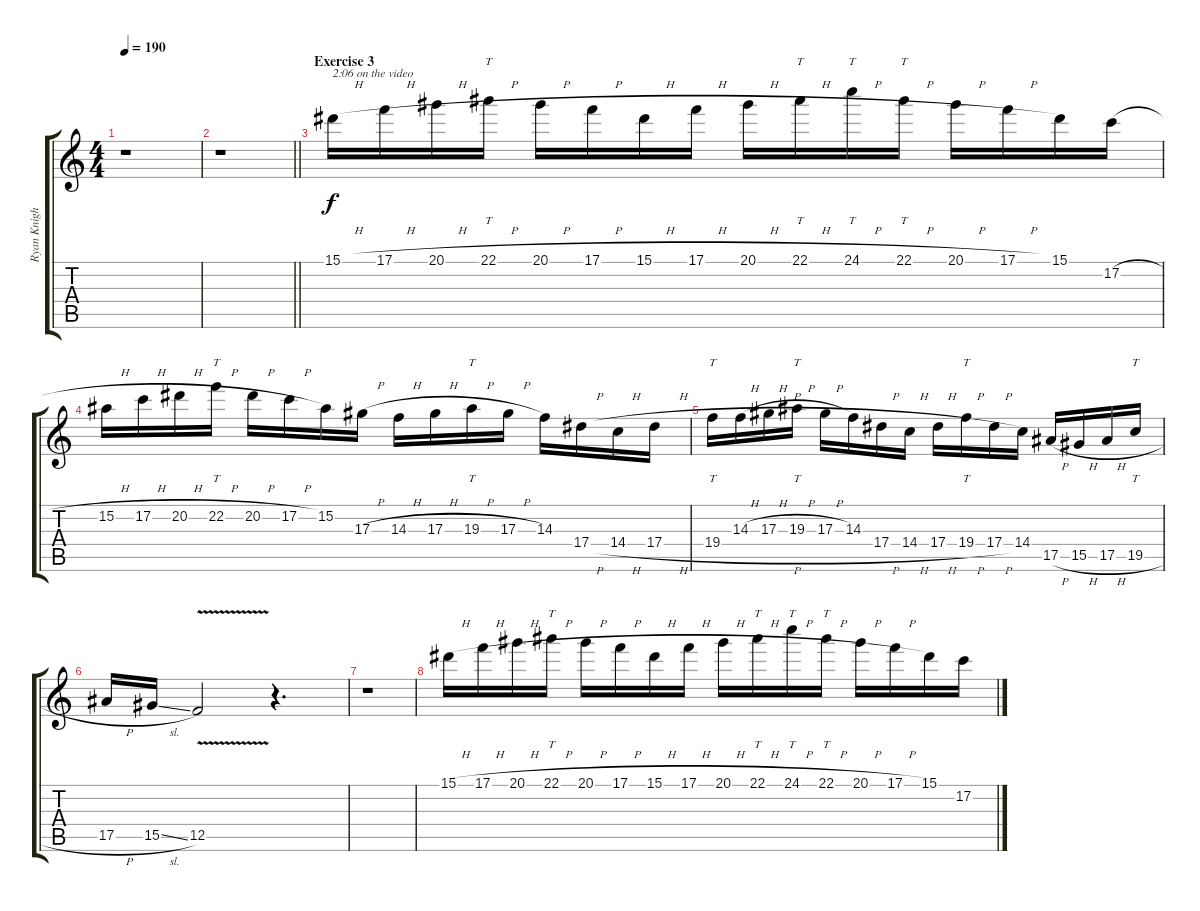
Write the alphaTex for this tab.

\track ("Ryan Knight" "Ryan Knigh") {instrument distortionguitar}
\staff {score tabs}
\tuning (C4 G3 Eb3 Bb2 F2 C2) {hide}
\ts (4 4)
\tempo 190
\clef g2
\ks c
r.1{dy f} |
\barLineRight lightlight
r.1 |
\section ("" "Exercise 3")
15.1{h}.16{txt "2:06 on the video"} 17.1{h}.16 20.1{h}.16 22.1{h}.16{tt} 20.1{h}.16 17.1{h}.16 15.1{h}.16 17.1{h}.16 20.1{h}.16 22.1{h}.16{tt} 24.1{h}.16{tt} 22.1{h}.16{tt} 20.1{h}.16 17.1{h}.16 15.1.16 17.2{h}.16 |
15.2{h}.16 17.2{h}.16 20.2{h}.16 22.2{h}.16{tt} 20.2{h}.16 17.2{h}.16 15.2.16 17.3{h}.16 14.3{h}.16 17.3{h}.16 19.3{h}.16{tt} 17.3{h}.16 14.3.16 17.4{h}.16 14.4{h}.16 17.4{h}.16 |
19.4{h}.16{tt} 14.3{h}.16 17.3{h}.16 19.3{h}.16{tt} 17.3{h}.16 14.3.16 17.4{h}.16 14.4{h}.16 17.4{h}.16 19.4{h}.16{tt} 17.4{h}.16 14.4.16 17.5{h}.16 15.5{h}.16 17.5{h}.16 19.5{h}.16{tt} |
17.5{h}.16 15.5{sl}.16 12.5{v}.2 r.4{d} |
r.1 |
15.1{h}.16 17.1{h}.16 20.1{h}.16 22.1{h}.16{tt} 20.1{h}.16 17.1{h}.16 15.1{h}.16 17.1{h}.16 20.1{h}.16 22.1{h}.16{tt} 24.1{h}.16{tt} 22.1{h}.16{tt} 20.1{h}.16 17.1{h}.16 15.1.16 17.2{h}.16
